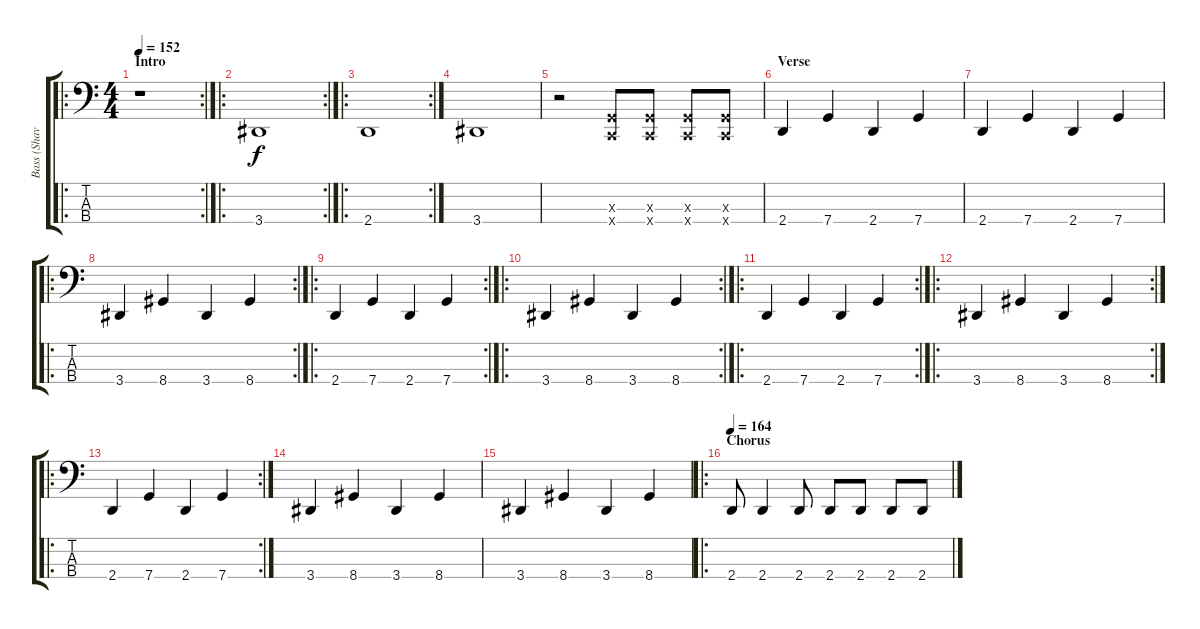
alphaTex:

\track ("Bass (Shavo)" "Bass (Shav") {instrument electricbassfinger}
\staff {score tabs}
\tuning (F2 C2 G1 C1) {hide}
\ro
\rc 2
\ts (4 4)
\section ("" "Intro")
\tempo 152
\clef f4
\ks c
r.1{dy f instrument electricbassfinger} |
\ro
\rc 2
3.4.1 |
\ro
\rc 2
2.4.1 |
3.4.1 |
r.2 (0.3{x} 0.4{x}).8 (0.3{x} 0.4{x}).8 (0.3{x} 0.4{x}).8 (0.3{x} 0.4{x}).8 |
\section ("" "Verse")
2.4.4 7.4.4 2.4.4 7.4.4 |
2.4.4 7.4.4 2.4.4 7.4.4 |
\ro
\rc 2
3.4.4 8.4.4 3.4.4 8.4.4 |
\ro
\rc 2
2.4.4 7.4.4 2.4.4 7.4.4 |
\ro
\rc 2
3.4.4 8.4.4 3.4.4 8.4.4 |
\ro
\rc 2
2.4.4 7.4.4 2.4.4 7.4.4 |
\ro
\rc 2
3.4.4 8.4.4 3.4.4 8.4.4 |
\ro
\rc 2
2.4.4 7.4.4 2.4.4 7.4.4 |
3.4.4 8.4.4 3.4.4 8.4.4 |
3.4.4 8.4.4 3.4.4 8.4.4 |
\ro
\section ("" "Chorus")
\tempo 164
2.4.8{instrument electricbasspick} 2.4.4 2.4.8 2.4.8 2.4.8 2.4.8 2.4.8
